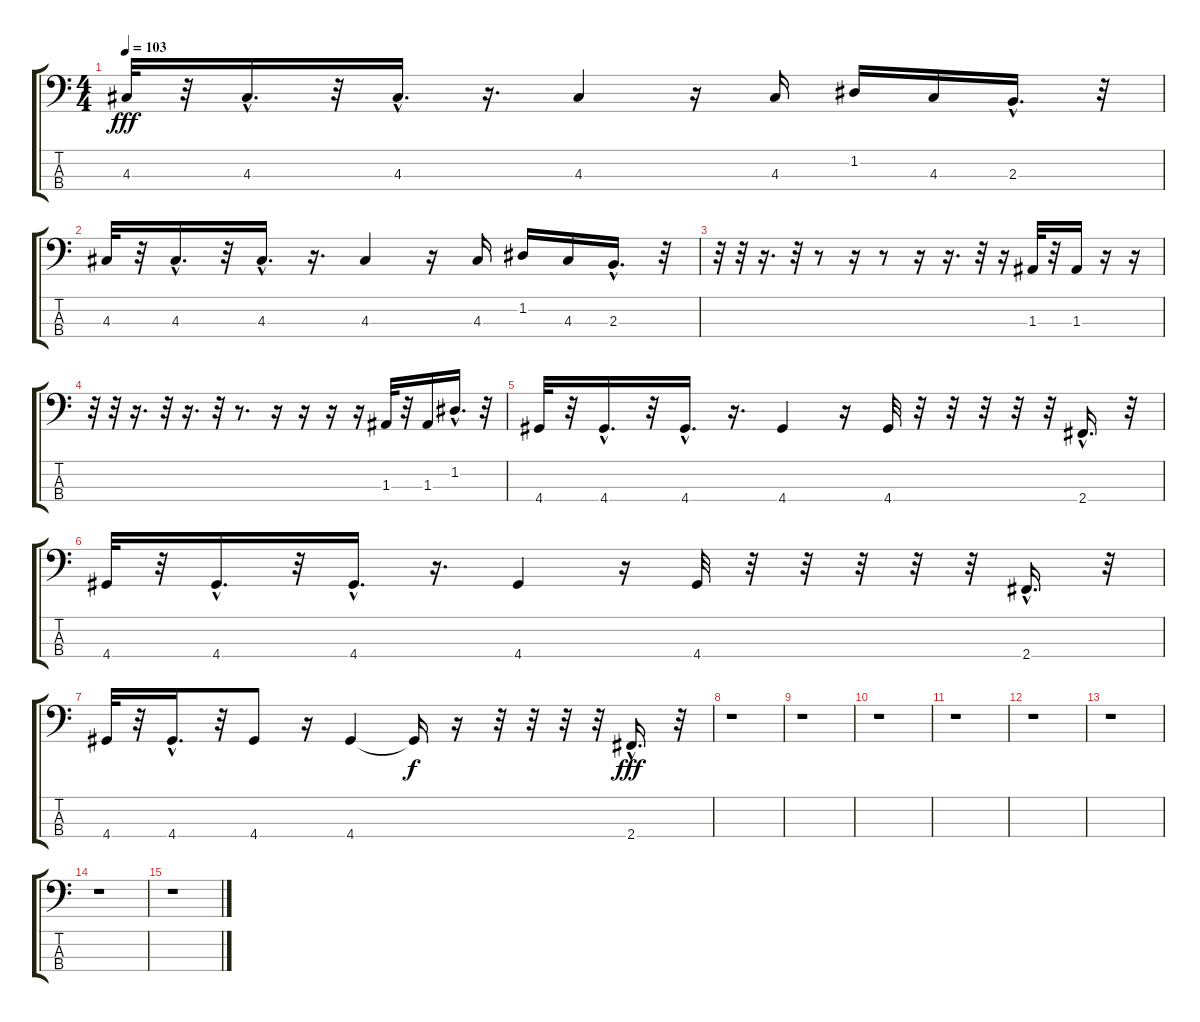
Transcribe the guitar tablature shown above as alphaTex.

\track "" {instrument electricbassfinger}
\staff {score tabs}
\tuning (G2 D2 A1 E1) {hide}
\ts (4 4)
\tempo 103
\clef f4
\ks c
4.3.32{dy fff} r.32 4.3{hac}.16{d} r.32 4.3{hac}.16{d} r.16{d} 4.3.4 r.16 4.3.16 1.2.16 4.3.16 2.3{hac}.16{d} r.32 |
4.3.32 r.32 4.3{hac}.16{d} r.32 4.3{hac}.16{d} r.16{d} 4.3.4 r.16 4.3.16 1.2.16 4.3.16 2.3{hac}.16{d} r.32 |
r.32 r.32 r.16{d} r.32 r.8 r.16 r.8 r.16 r.16{d} r.32 r.16 1.3.32 r.32 1.3.16 r.16 r.16 |
r.32 r.32 r.16{d} r.32 r.16{d} r.32 r.8{d} r.16 r.16 r.16 r.16 1.3.32 r.32 1.3.16 1.2{hac}.16{d} r.32 |
4.4.32 r.32 4.4{hac}.16{d} r.32 4.4{hac}.16{d} r.16{d} 4.4.4 r.16 4.4.32 r.32 r.32 r.32 r.32 r.32 2.4{hac}.16{d} r.32 |
4.4.32 r.32 4.4{hac}.16{d} r.32 4.4{hac}.16{d} r.16{d} 4.4.4 r.16 4.4.32 r.32 r.32 r.32 r.32 r.32 2.4{hac}.16{d} r.32 |
4.4.32 r.32 4.4{hac}.16{d} r.32 4.4.8 r.16 4.4.4 4.4{t}.16{dy f} r.16 r.32 r.32 r.32 r.32 2.4{hac}.16{d dy fff} r.32 |
r.1 |
r.1 |
r.1 |
r.1 |
r.1 |
r.1 |
r.1 |
r.1
